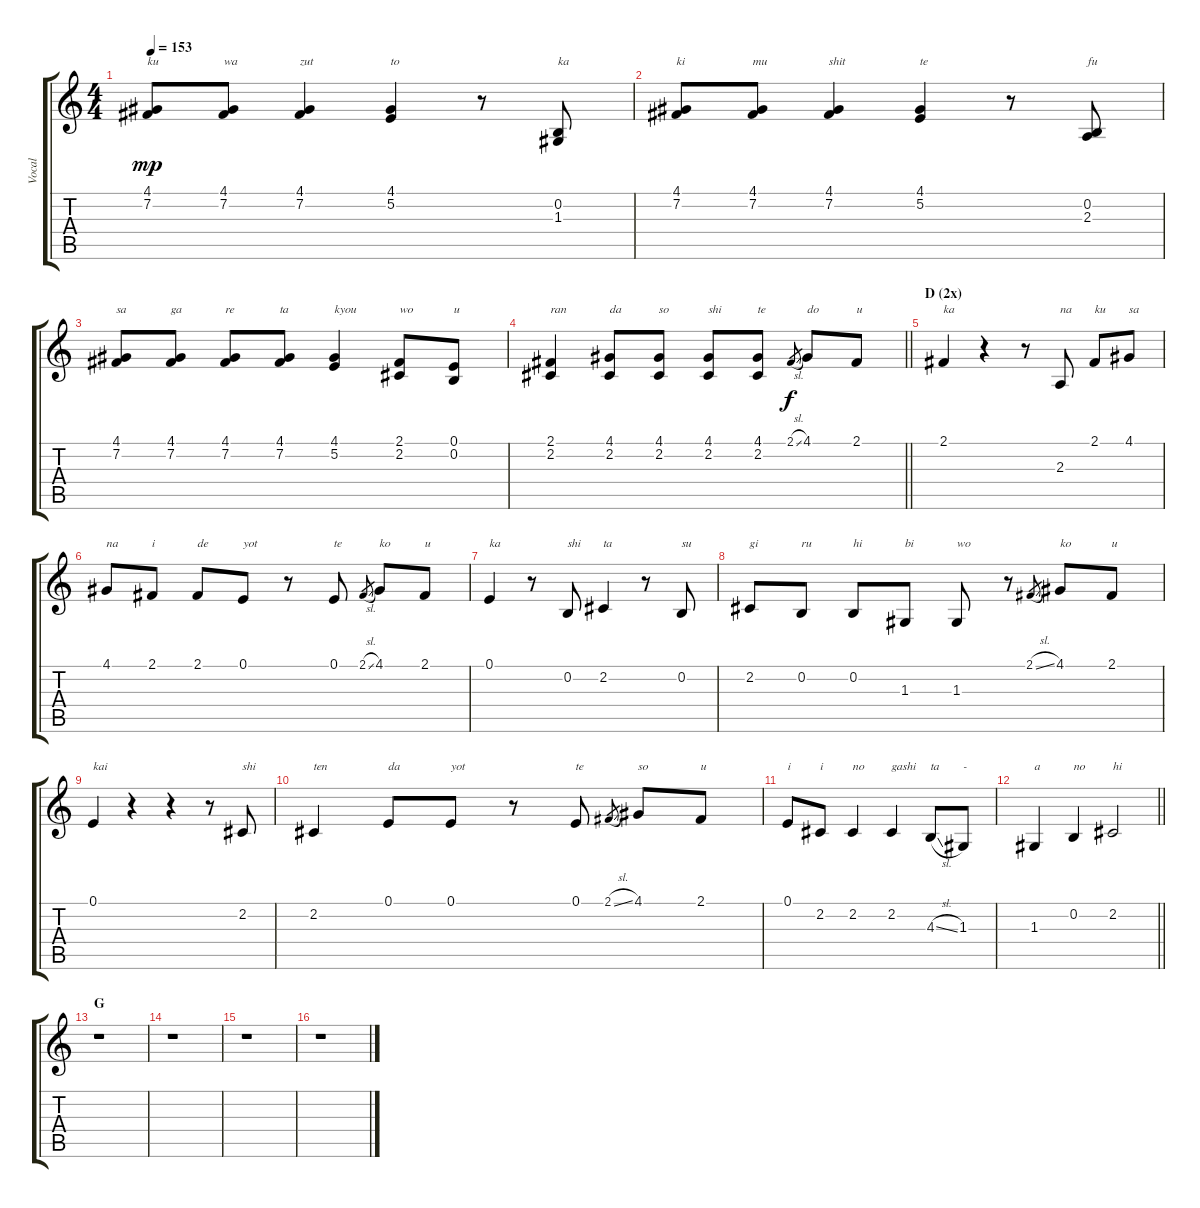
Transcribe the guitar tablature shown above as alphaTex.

\track ("Vocal" "Vocal") {instrument clarinet}
\staff {score tabs}
\tuning (E4 B3 G3 D3 A2 E2) {hide}
\ts (4 4)
\tempo 153
\clef g2
\ks c
(4.1 7.2).8{txt "ku" dy mp} (4.1 7.2).8{txt "wa"} (4.1 7.2).4{txt "zut"} (4.1 5.2).4{txt "to"} r.8 (0.2 1.3).8{txt "ka"} |
(4.1 7.2).8{txt "ki"} (4.1 7.2).8{txt "mu"} (4.1 7.2).4{txt "shit"} (4.1 5.2).4{txt "te"} r.8 (0.2 2.3).8{txt "fu"} |
(4.1 7.2).8{txt "sa"} (4.1 7.2).8{txt "ga"} (4.1 7.2).8{txt "re"} (4.1 7.2).8{txt "ta"} (4.1 5.2).4{txt "kyou"} (2.1 2.2).8{txt "wo"} (0.1 0.2).8{txt "u"} |
\barLineRight lightlight
(2.1 2.2).4{txt "ran"} (4.1 2.2).8{txt "da"} (4.1 2.2).8{txt "so"} (4.1 2.2).8{txt "shi"} (4.1 2.2).8{txt "te"} 2.1{sl}.8{gr dy f} 4.1.8{txt "do"} 2.1.8{txt "u"} |
\section ("" "D (2x)")
2.1.4{txt "ka"} r.4 r.8 2.3.8{txt "na"} 2.1.8{txt "ku"} 4.1.8{txt "sa"} |
4.1.8{txt "na"} 2.1.8{txt "i"} 2.1.8{txt "de"} 0.1.8{txt "yot"} r.8 0.1.8{txt "te"} 2.1{sl}.8{gr} 4.1.8{txt "ko"} 2.1.8{txt "u"} |
0.1.4{txt "ka"} r.8 0.2.8{txt "shi"} 2.2.4{txt "ta"} r.8 0.2.8{txt "su"} |
2.2.8{txt "gi"} 0.2.8{txt "ru"} 0.2.8{txt "hi"} 1.3.8{txt "bi"} 1.3.8{txt "wo"} r.8 2.1{sl}.8{gr} 4.1.8{txt "ko"} 2.1.8{txt "u"} |
0.1.4{txt "kai"} r.4 r.4 r.8 2.2.8{txt "shi"} |
2.2.4{txt "ten"} 0.1.8{txt "da"} 0.1.8{txt "yot"} r.8 0.1.8{txt "te"} 2.1{sl}.8{gr} 4.1.8{txt "so"} 2.1.8{txt "u"} |
0.1.8{txt "i"} 2.2.8{txt "i"} 2.2.4{txt "no"} 2.2.4{txt "gashi"} 4.3{sl}.8{txt "ta"} 1.3.8{txt "-"} |
\barLineRight lightlight
1.3.4{txt "a"} 0.2.4{txt "no"} 2.2.2{txt "hi"} |
\section ("" "G")
r.1 |
r.1 |
r.1 |
r.1
